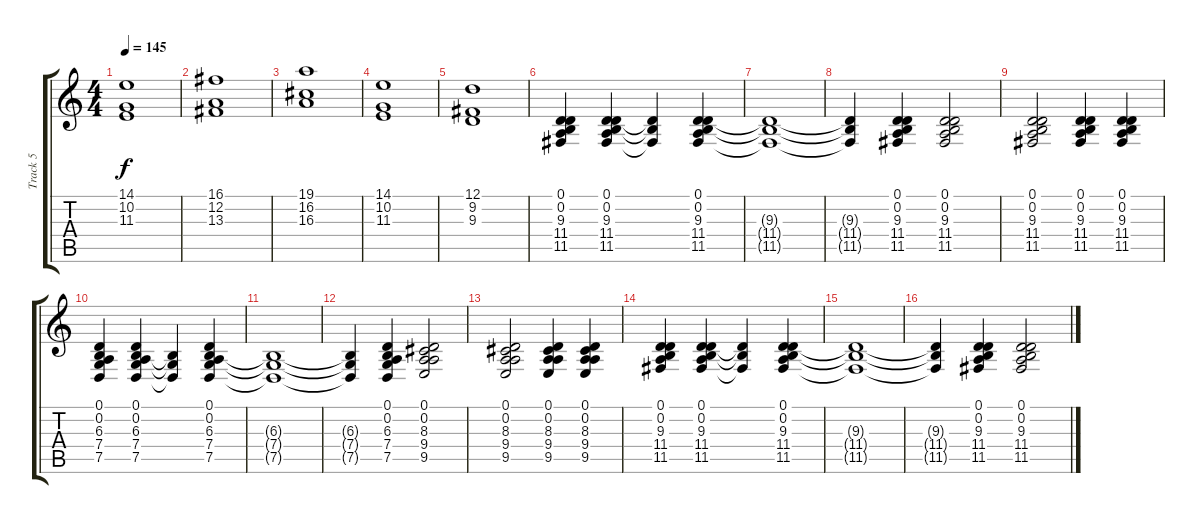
\track ("Track 5" "Track 5") {instrument electricpiano1}
\staff {score tabs}
\tuning (D4 A3 F3 C3 G2 C2) {hide}
\ts (4 4)
\tempo 145
\clef g2
\ks c
(14.1 10.2 11.3).1{dy f} |
(16.1 12.2 13.3).1{instrument stringensemble1} |
(19.1 16.2 16.3).1 |
(14.1 10.2 11.3).1 |
(12.1 9.2 9.3).1 |
(0.1 0.2 9.3 11.4 11.5).4{instrument brightacousticpiano} (0.1 0.2 9.3 11.4 11.5).4 (9.3{t} 11.4{t} 11.5{t}).4 (0.1 0.2 9.3 11.4 11.5).4 |
(9.3{t} 11.4{t} 11.5{t}).1 |
(9.3{t} 11.4{t} 11.5{t}).4 (0.1 0.2 9.3 11.4 11.5).4 (0.1 0.2 9.3 11.4 11.5).2 |
(0.1 0.2 9.3 11.4 11.5).2 (0.1 0.2 9.3 11.4 11.5).4 (0.1 0.2 9.3 11.4 11.5).4 |
(0.1 0.2 6.3 7.4 7.5).4{instrument brightacousticpiano} (0.1 0.2 6.3 7.4 7.5).4 (6.3{t} 7.4{t} 7.5{t}).4 (0.1 0.2 6.3 7.4 7.5).4 |
(6.3{t} 7.4{t} 7.5{t}).1 |
(6.3{t} 7.4{t} 7.5{t}).4 (0.1 0.2 6.3 7.4 7.5).4 (0.1 0.2 8.3 9.4 9.5).2 |
(0.1 0.2 8.3 9.4 9.5).2 (0.1 0.2 8.3 9.4 9.5).4 (0.1 0.2 8.3 9.4 9.5).4 |
(0.1 0.2 9.3 11.4 11.5).4{instrument brightacousticpiano} (0.1 0.2 9.3 11.4 11.5).4 (9.3{t} 11.4{t} 11.5{t}).4 (0.1 0.2 9.3 11.4 11.5).4 |
(9.3{t} 11.4{t} 11.5{t}).1 |
(9.3{t} 11.4{t} 11.5{t}).4 (0.1 0.2 9.3 11.4 11.5).4 (0.1 0.2 9.3 11.4 11.5).2
